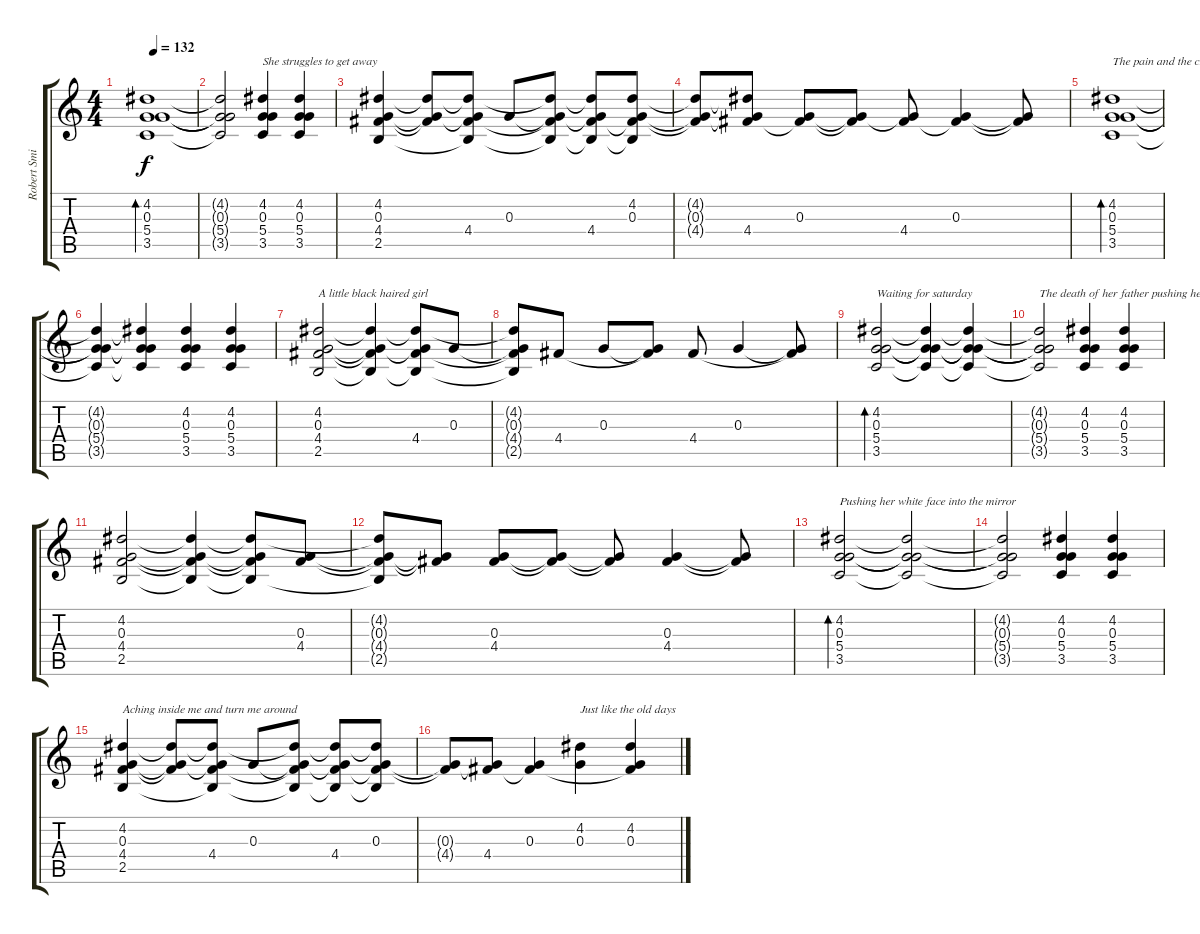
\track ("Robert Smith (guitar)" "Robert Smi") {instrument overdrivenguitar}
\staff {score tabs}
\tuning (E4 B3 G3 D3 A2 E2) {hide}
\ts (4 4)
\tempo 132
\clef g2
\ks c
(4.2 0.3 5.4 3.5).1{bd 120 dy f} |
(4.2{t} 0.3{t} 5.4{t} 3.5{t}).2 (4.2 0.3 5.4 3.5).4{txt "She struggles to get away"} (4.2 0.3 5.4 3.5).4 |
(4.2 0.3 4.4 2.5).4 (4.2{t} 0.3{t} 4.4{t}).8 (4.2{t} 0.3{t} 4.4 2.5{t}).8 0.3.8 (4.2{t} 0.3{t} 4.4{t} 2.5{t}).8 (4.2{t} 0.3{t} 4.4 2.5{t}).8 (4.2 0.3 4.4{t} 2.5{t}).8 |
(4.2{t} 0.3{t} 4.4{t}).8 (4.2{t} 0.3{t} 4.4).8 (0.3 4.4{t}).8 (0.3{t} 4.4{t}).8 (0.3{t} 4.4).8 (0.3 4.4{t}).4 (0.3{t} 4.4{t}).8 |
(4.2 0.3 5.4 3.5).1{bd 120 txt "The pain and the creeping feeling"} |
(4.2{t} 0.3{t} 5.4{t} 3.5{t}).4 (4.2{t} 0.3{t} 5.4{t} 3.5{t}).4 (4.2 0.3 5.4 3.5).4 (4.2 0.3 5.4 3.5).4 |
(4.2 0.3 4.4 2.5).2{txt "A little black haired girl"} (4.2{t} 0.3{t} 4.4{t} 2.5{t}).4 (4.2{t} 0.3{t} 4.4 2.5{t}).8 0.3.8 |
(4.2{t} 0.3{t} 4.4{t} 2.5{t}).8 4.4.8 0.3.8 (0.3{t} 4.4{t}).8 4.4.8 0.3.4 (0.3{t} 4.4{t}).8 |
(4.2 0.3 5.4 3.5).2{bd 120 txt "Waiting for saturday"} (4.2{t} 0.3{t} 5.4{t} 3.5{t}).4 (4.2{t} 0.3{t} 5.4{t} 3.5{t}).4 |
(4.2{t} 0.3{t} 5.4{t} 3.5{t}).2{txt "The death of her father pushing her"} (4.2 0.3 5.4 3.5).4 (4.2 0.3 5.4 3.5).4 |
(4.2 0.3 4.4 2.5).2 (4.2{t} 0.3{t} 4.4{t} 2.5{t}).4 (4.2{t} 0.3{t} 4.4{t} 2.5{t}).8 (0.3 4.4).8 |
(4.2{t} 0.3{t} 4.4{t} 2.5{t}).8 (0.3{t} 4.4{t}).8 (0.3 4.4).8 (0.3{t} 4.4{t}).8 (0.3{t} 4.4{t}).8 (0.3 4.4).4 (0.3{t} 4.4{t}).8 |
(4.2 0.3 5.4 3.5).2{bd 120 txt "Pushing her white face into the mirror"} (4.2{t} 0.3{t} 5.4{t} 3.5{t}).2 |
(4.2{t} 0.3{t} 5.4{t} 3.5{t}).2 (4.2 0.3 5.4 3.5).4 (4.2 0.3 5.4 3.5).4 |
(4.2 0.3 4.4 2.5).4{txt "Aching inside me and turn me around"} (4.2{t} 0.3{t} 4.4{t}).8 (4.2{t} 0.3{t} 4.4 2.5{t}).8 0.3.8 (4.2{t} 0.3{t} 4.4{t} 2.5{t}).8 (4.2{t} 0.3{t} 4.4 2.5{t}).8 (4.2{t} 0.3 4.4{t} 2.5{t}).8 |
(0.3{t} 4.4{t}).8 (0.3{t} 4.4).8 (0.3 4.4{t}).4 (4.2 0.3).4{txt "Just like the old days"} (4.2 0.3 4.4{t}).4
